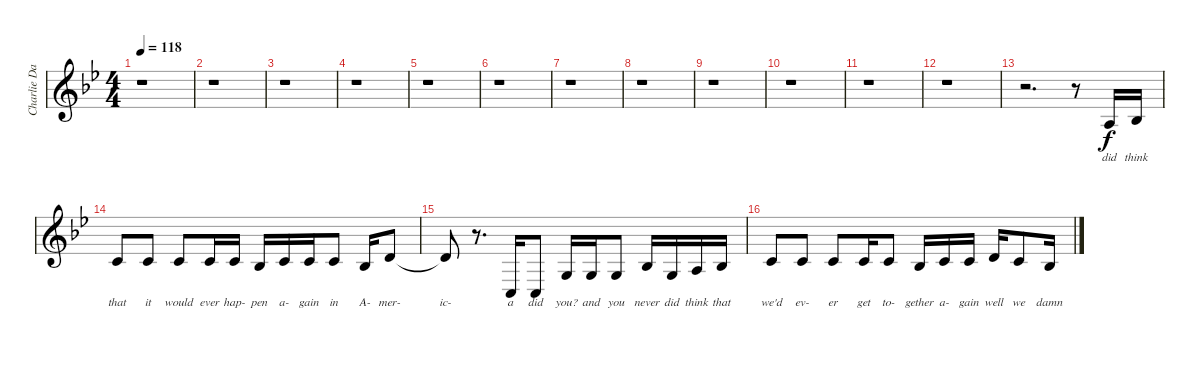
\track ("Charlie Daniels Vocals" "Charlie Da") {instrument bassoon}
\staff {score}
\tuning (E4 B3 G3 D3 A2 E2) {hide}
\ts (4 4)
\tempo 118
\clef g2
\ks gminor
r.1{dy f} |
r.1 |
r.1 |
r.1 |
r.1 |
r.1 |
r.1 |
r.1 |
r.1 |
r.1 |
r.1 |
r.1 |
r.2{d} r.8 2.3.16{lyrics (0 "did") lyrics (1 "") lyrics (2 "") lyrics (3 "") lyrics (4 "")} 3.3.16{lyrics (0 "think") lyrics (1 "") lyrics (2 "") lyrics (3 "") lyrics (4 "")} |
5.3.8{lyrics (0 "that") lyrics (1 "") lyrics (2 "") lyrics (3 "") lyrics (4 "")} 5.3.8{lyrics (0 "it") lyrics (1 "") lyrics (2 "") lyrics (3 "") lyrics (4 "")} 5.3.8{lyrics (0 "would") lyrics (1 "") lyrics (2 "") lyrics (3 "") lyrics (4 "")} 5.3.16{lyrics (0 "ever") lyrics (1 "") lyrics (2 "") lyrics (3 "") lyrics (4 "")} 5.3.16{lyrics (0 "hap-") lyrics (1 "") lyrics (2 "") lyrics (3 "") lyrics (4 "")} 3.3.16{lyrics (0 "pen") lyrics (1 "") lyrics (2 "") lyrics (3 "") lyrics (4 "")} 5.3.16{lyrics (0 "a-") lyrics (1 "") lyrics (2 "") lyrics (3 "") lyrics (4 "")} 5.3.16{lyrics (0 "gain") lyrics (1 "") lyrics (2 "") lyrics (3 "") lyrics (4 "")} 5.3.8{lyrics (0 "in") lyrics (1 "") lyrics (2 "") lyrics (3 "") lyrics (4 "")} 3.3.16{lyrics (0 "A-") lyrics (1 "") lyrics (2 "") lyrics (3 "") lyrics (4 "")} 3.2.8{lyrics (0 "mer-") lyrics (1 "") lyrics (2 "") lyrics (3 "") lyrics (4 "")} |
3.2{t}.8{lyrics (0 "ic-") lyrics (1 "") lyrics (2 "") lyrics (3 "") lyrics (4 "")} r.8{d} 3.5.16{lyrics (0 "a") lyrics (1 "") lyrics (2 "") lyrics (3 "") lyrics (4 "")} 3.5.8{lyrics (0 "did") lyrics (1 "") lyrics (2 "") lyrics (3 "") lyrics (4 "")} 5.4.16{lyrics (0 "you?") lyrics (1 "") lyrics (2 "") lyrics (3 "") lyrics (4 "")} 5.4.16{lyrics (0 "and") lyrics (1 "") lyrics (2 "") lyrics (3 "") lyrics (4 "")} 5.4.8{lyrics (0 "you") lyrics (1 "") lyrics (2 "") lyrics (3 "") lyrics (4 "")} 3.3.16{lyrics (0 "never") lyrics (1 "") lyrics (2 "") lyrics (3 "") lyrics (4 "")} 5.4.16{lyrics (0 "did") lyrics (1 "") lyrics (2 "") lyrics (3 "") lyrics (4 "")} 2.3.16{lyrics (0 "think") lyrics (1 "") lyrics (2 "") lyrics (3 "") lyrics (4 "")} 3.3.16{lyrics (0 "that") lyrics (1 "") lyrics (2 "") lyrics (3 "") lyrics (4 "")} |
5.3.8{lyrics (0 "we'd") lyrics (1 "") lyrics (2 "") lyrics (3 "") lyrics (4 "")} 5.3.8{lyrics (0 "ev-") lyrics (1 "") lyrics (2 "") lyrics (3 "") lyrics (4 "")} 5.3.8{lyrics (0 "er") lyrics (1 "") lyrics (2 "") lyrics (3 "") lyrics (4 "")} 5.3.16{lyrics (0 "get") lyrics (1 "") lyrics (2 "") lyrics (3 "") lyrics (4 "")} 5.3.8{lyrics (0 "to-") lyrics (1 "") lyrics (2 "") lyrics (3 "") lyrics (4 "")} 3.3.16{lyrics (0 "gether") lyrics (1 "") lyrics (2 "") lyrics (3 "") lyrics (4 "")} 5.3.16{lyrics (0 "a-") lyrics (1 "") lyrics (2 "") lyrics (3 "") lyrics (4 "")} 5.3.16{lyrics (0 "gain") lyrics (1 "") lyrics (2 "") lyrics (3 "") lyrics (4 "")} 3.2.16{lyrics (0 "well") lyrics (1 "") lyrics (2 "") lyrics (3 "") lyrics (4 "")} 5.3.8{lyrics (0 "we") lyrics (1 "") lyrics (2 "") lyrics (3 "") lyrics (4 "")} 3.3.16{lyrics (0 "damn") lyrics (1 "") lyrics (2 "") lyrics (3 "") lyrics (4 "")}
